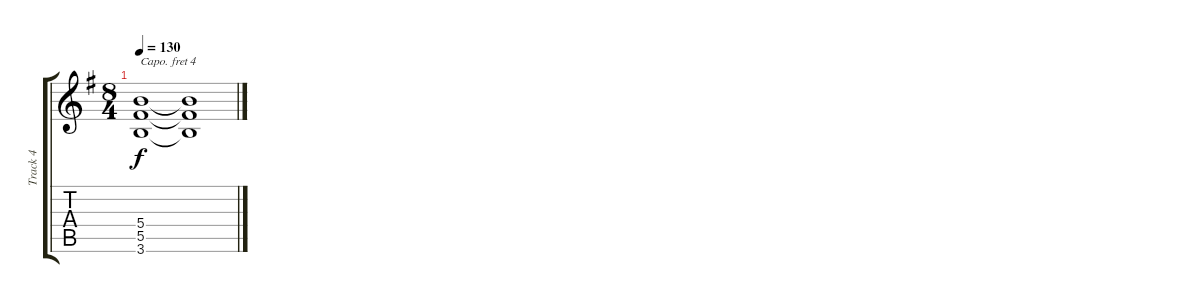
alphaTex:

\track ("Track 4" "Track 4") {instrument overdrivenguitar}
\staff {score tabs}
\capo 4
\tuning (E4 B3 G3 D3 A2 E2) {hide}
\ts (8 4)
\tempo 130
\clef g2
\ks g
(5.4 5.5 3.6).1{dy f} (5.4{t} 5.5{t} 3.6{t}).1
